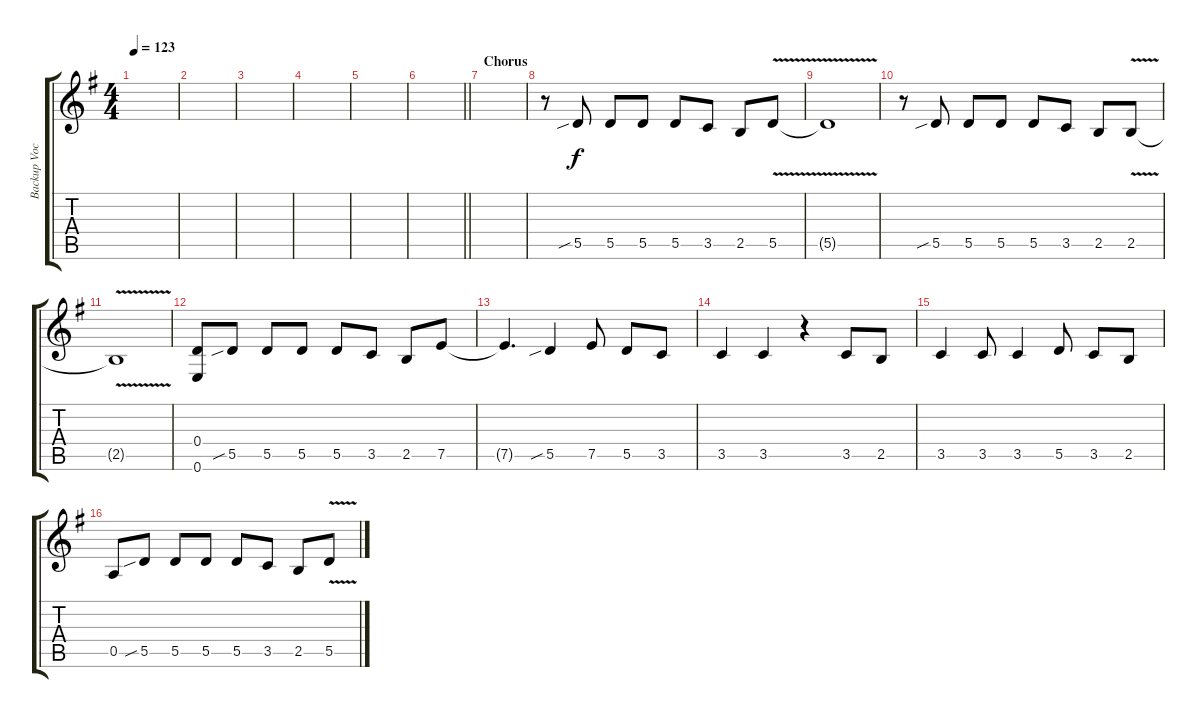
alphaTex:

\track ("Backup Vocals" "Backup Voc") {instrument overdrivenguitar}
\staff {score tabs}
\tuning (E4 B3 G3 D3 A2 E2) {hide}
\ts (4 4)
\tempo 123
\clef g2
\ks g
|
|
|
|
|
\barLineRight lightlight
|
\section ("" "Chorus")
|
r.8 5.5{sib}.8 5.5.8 5.5.8 5.5.8 3.5.8 2.5.8 5.5{v}.8 |
5.5{t}.1 |
r.8 5.5{sib}.8 5.5.8 5.5.8 5.5.8 3.5.8 2.5.8 2.5{v}.8 |
2.5{t}.1 |
(0.4 0.6).8 5.5{sib}.8 5.5.8 5.5.8 5.5.8 3.5.8 2.5.8 7.5.8 |
7.5{t}.4{d} 5.5{sib}.4 7.5.8 5.5.8 3.5.8 |
3.5.4 3.5.4 r.4 3.5.8 2.5.8 |
3.5.4 3.5.8 3.5.4 5.5.8 3.5.8 2.5.8 |
0.5.8 5.5{sib}.8 5.5.8 5.5.8 5.5.8 3.5.8 2.5.8 5.5{v}.8
